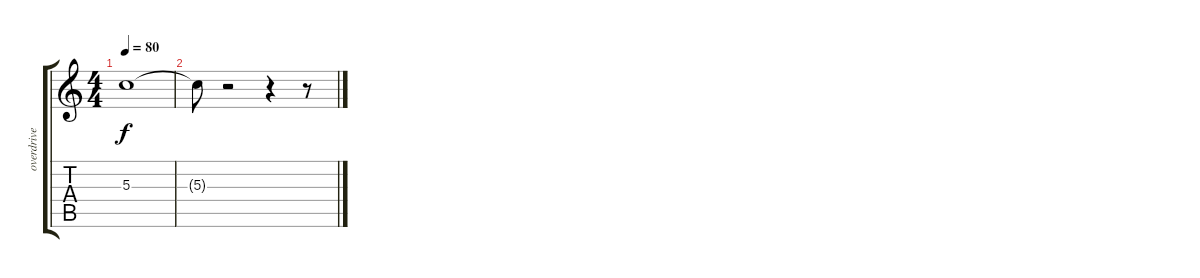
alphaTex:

\track ("overdrive gt." "overdrive ") {instrument overdrivenguitar}
\staff {score tabs}
\tuning (E4 B3 G3 D3 A2 E2) {hide}
\ts (4 4)
\tempo 80
\clef g2
\ks c
5.3.1{dy f} |
5.3{t}.8 r.2 r.4 r.8
